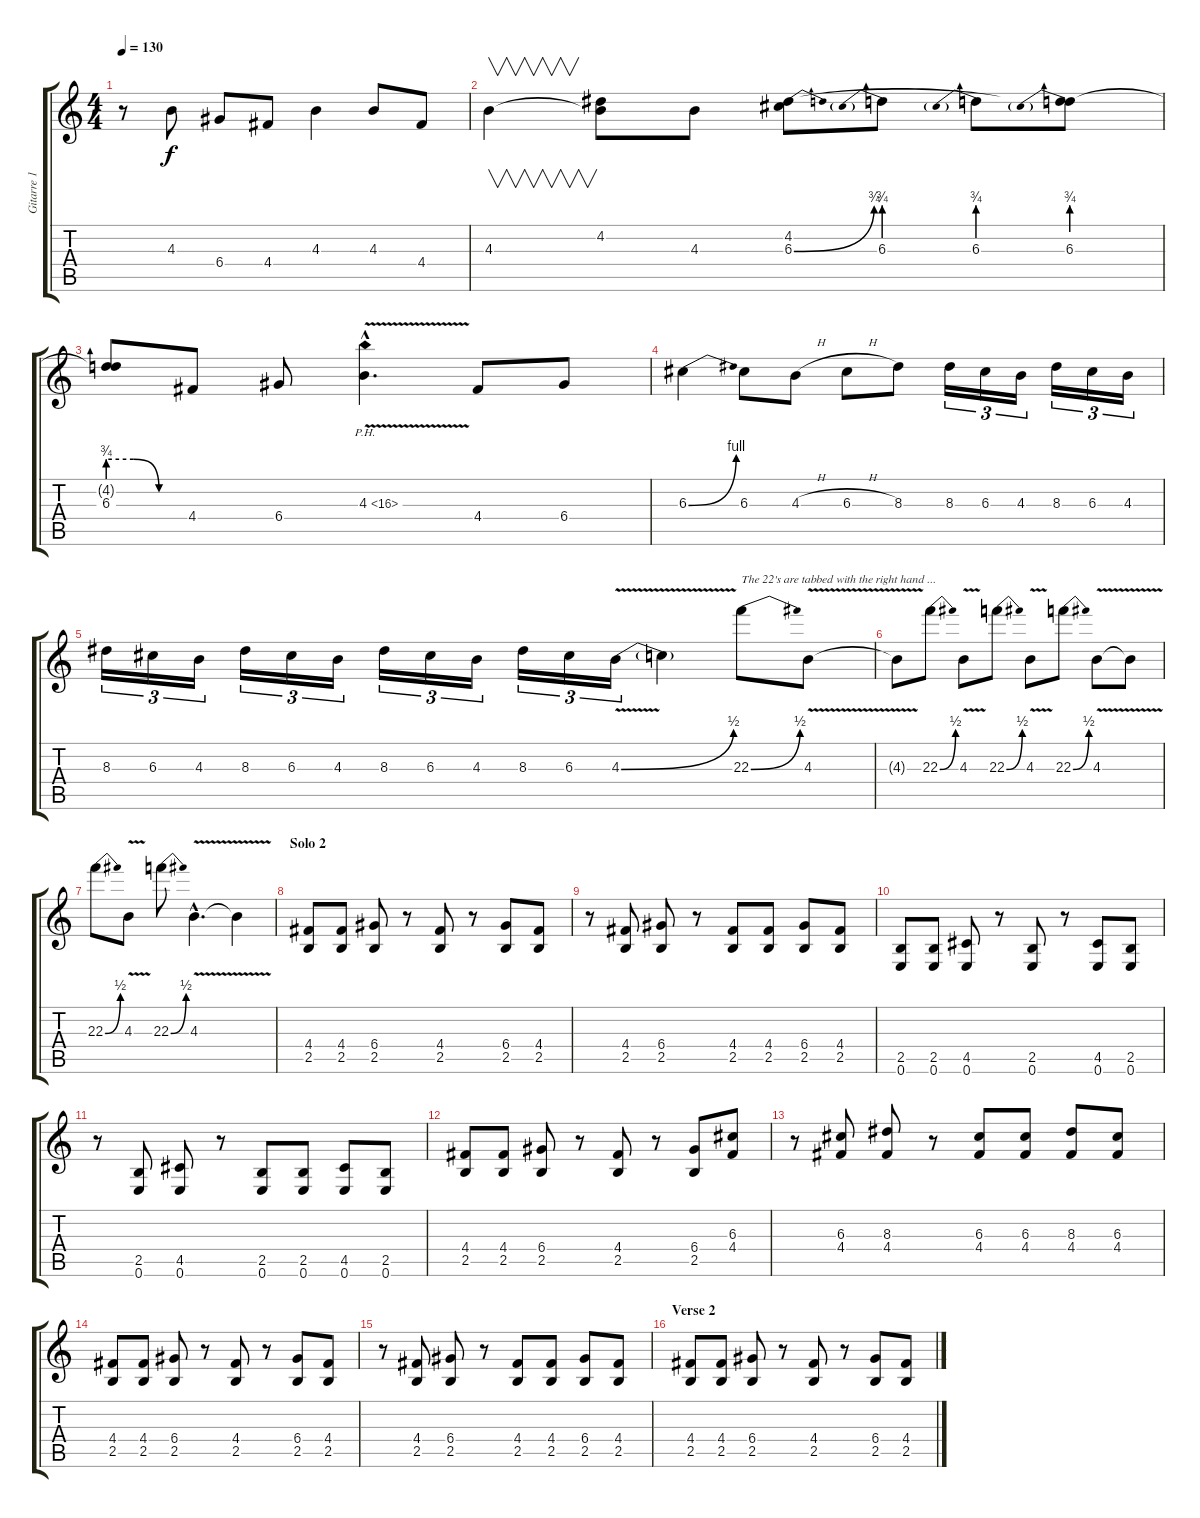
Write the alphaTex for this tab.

\track ("Gitarre 1" "Gitarre 1") {instrument distortionguitar}
\staff {score tabs}
\tuning (E4 B3 G3 D3 A2 E2) {hide}
\ts (4 4)
\tempo 130
\clef g2
\ks c
r.8{dy f} 4.3.8 6.4.8 4.4.8 4.3.4 4.3.8 4.4.8 |
4.3.4{v} (4.2 4.3{t}).8 4.3.8 (4.2 6.3{be (bend 0 0 60 3)}).8 6.3{be (prebend 0 3 60 3)}.8 6.3{be (prebend 0 3 60 3)}.8 (4.2{t} 6.3{be (prebend 0 3 60 3)}).8 |
(4.2{t} 6.3{be (custom 0 3 20 3 40 0 60 0)}).8 4.4.8 6.4.8 4.3{ph 12 v hac}.4{d} 4.4.8 6.4.8 |
6.3{be (bend 0 0 60 4)}.4 6.3.8 4.3{h}.8 6.3{h}.8 8.3.8 8.3.16{tu (3 2)} 6.3.16{tu (3 2)} 4.3.16{tu (3 2)} 8.3.16{tu (3 2)} 6.3.16{tu (3 2)} 4.3.16{tu (3 2)} |
8.3.16{tu (3 2)} 6.3.16{tu (3 2)} 4.3.16{tu (3 2)} 8.3.16{tu (3 2)} 6.3.16{tu (3 2)} 4.3.16{tu (3 2)} 8.3.16{tu (3 2)} 6.3.16{tu (3 2)} 4.3.16{tu (3 2)} 8.3.16{tu (3 2)} 6.3.16{tu (3 2)} 4.3{be (bend 0 0 60 2) v}.16{tu (3 2)} 4.3{t}.4 22.3{be (bend 0 0 60 2)}.8{txt "The 22's are tabbed with the right hand ..."} 4.3{v}.8 |
4.3{t}.8 22.3{be (bend 0 0 60 2)}.8 4.3{v}.8 22.3{be (bend 0 0 60 2)}.8 4.3{v}.8 22.3{be (bend 0 0 60 2)}.8 4.3{v}.8 4.3{t}.8 |
22.3{be (bend 0 0 60 2)}.8 4.3{v}.8 22.3{be (bend 0 0 60 2)}.8 4.3{v hac}.4{d} 4.3{t}.4 |
\section ("" "Solo 2")
(4.4 2.5).8{volume 13} (4.4 2.5).8 (6.4 2.5).8 r.8 (4.4 2.5).8 r.8 (6.4 2.5).8 (4.4 2.5).8 |
r.8 (4.4 2.5).8 (6.4 2.5).8 r.8 (4.4 2.5).8 (4.4 2.5).8 (6.4 2.5).8 (4.4 2.5).8 |
(2.5 0.6).8 (2.5 0.6).8 (4.5 0.6).8 r.8 (2.5 0.6).8 r.8 (4.5 0.6).8 (2.5 0.6).8 |
r.8 (2.5 0.6).8 (4.5 0.6).8 r.8 (2.5 0.6).8 (2.5 0.6).8 (4.5 0.6).8 (2.5 0.6).8 |
(4.4 2.5).8 (4.4 2.5).8 (6.4 2.5).8 r.8 (4.4 2.5).8 r.8 (6.4 2.5).8 (6.3 4.4).8 |
r.8 (6.3 4.4).8 (8.3 4.4).8 r.8 (6.3 4.4).8 (6.3 4.4).8 (8.3 4.4).8 (6.3 4.4).8 |
(4.4 2.5).8 (4.4 2.5).8 (6.4 2.5).8 r.8 (4.4 2.5).8 r.8 (6.4 2.5).8 (4.4 2.5).8 |
r.8 (4.4 2.5).8 (6.4 2.5).8 r.8 (4.4 2.5).8 (4.4 2.5).8 (6.4 2.5).8 (4.4 2.5).8 |
\section ("" "Verse 2")
(4.4 2.5).8 (4.4 2.5).8 (6.4 2.5).8 r.8 (4.4 2.5).8 r.8 (6.4 2.5).8 (4.4 2.5).8
